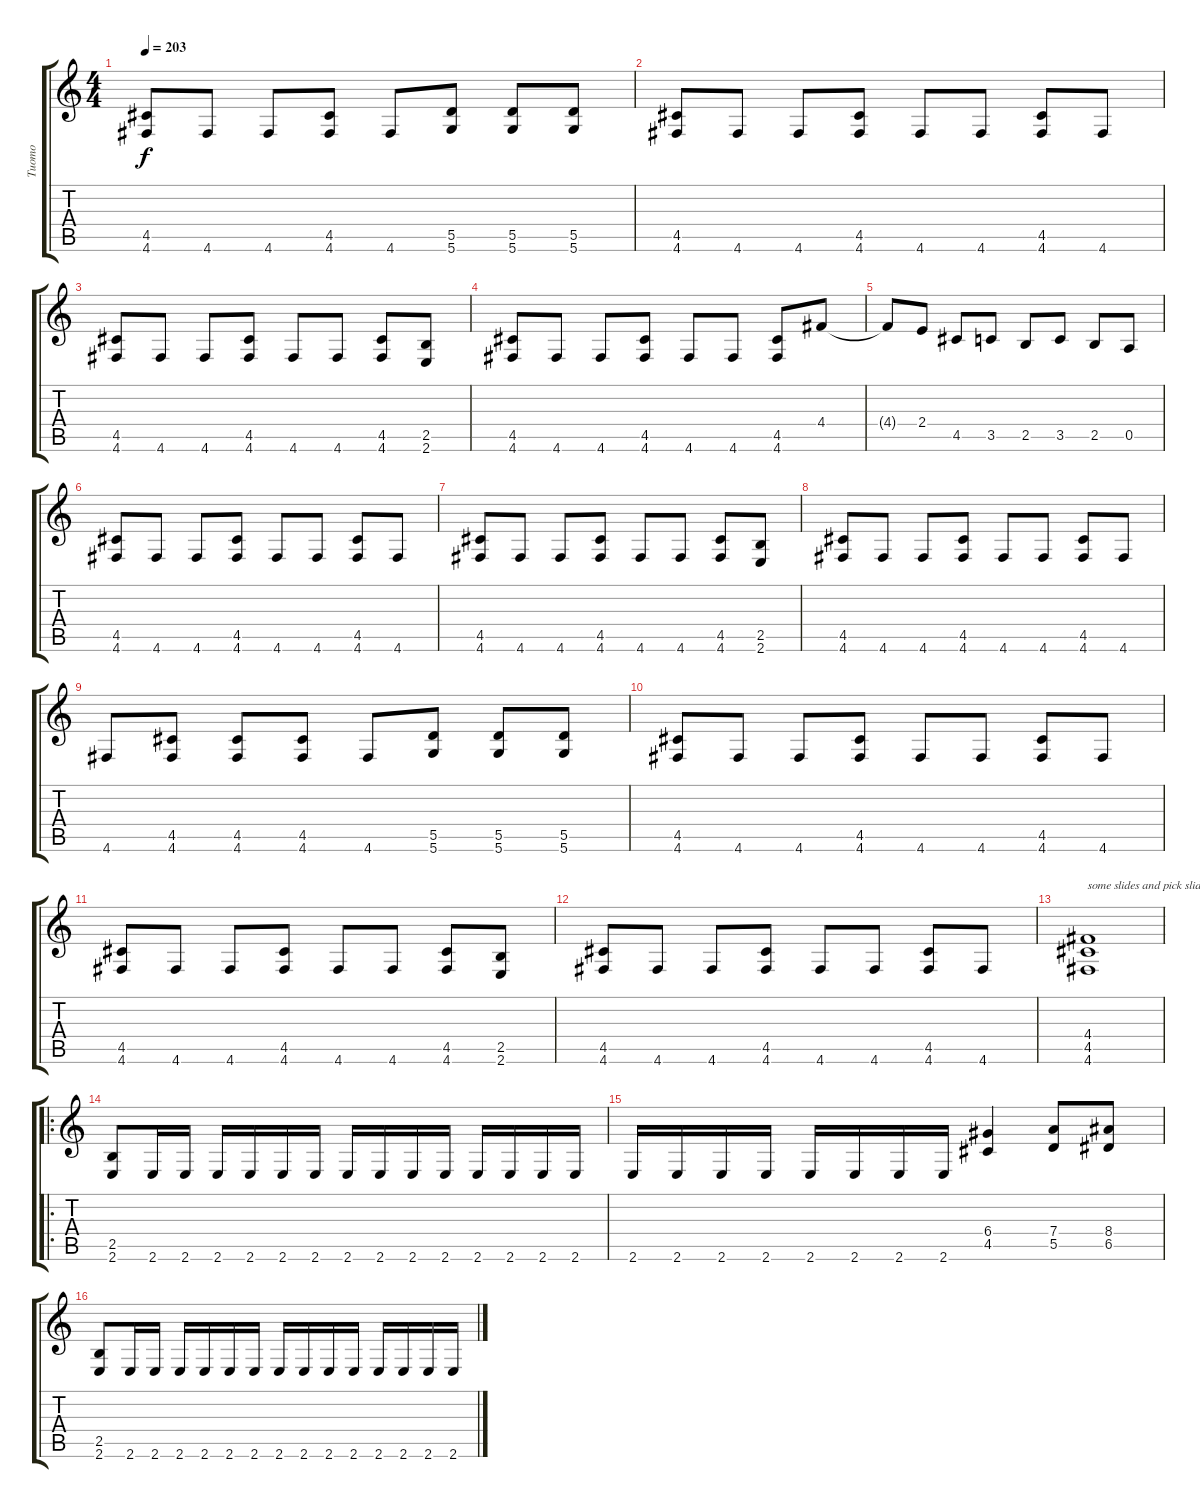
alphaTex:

\track ("Tuomo" "Tuomo") {instrument distortionguitar}
\staff {score tabs}
\tuning (E4 B3 G3 D3 A2 D2) {hide}
\ts (4 4)
\tempo 203
\clef g2
\ks c
(4.5 4.6).8{dy f} 4.6.8 4.6.8 (4.5 4.6).8 4.6.8 (5.5 5.6).8 (5.5 5.6).8 (5.5 5.6).8 |
(4.5 4.6).8 4.6.8 4.6.8 (4.5 4.6).8 4.6.8 4.6.8 (4.5 4.6).8 4.6.8 |
(4.5 4.6).8 4.6.8 4.6.8 (4.5 4.6).8 4.6.8 4.6.8 (4.5 4.6).8 (2.5 2.6).8 |
(4.5 4.6).8 4.6.8 4.6.8 (4.5 4.6).8 4.6.8 4.6.8 (4.5 4.6).8 4.4.8 |
4.4{t}.8 2.4.8 4.5.8 3.5.8 2.5.8 3.5.8 2.5.8 0.5.8 |
(4.5 4.6).8 4.6.8 4.6.8 (4.5 4.6).8 4.6.8 4.6.8 (4.5 4.6).8 4.6.8 |
(4.5 4.6).8 4.6.8 4.6.8 (4.5 4.6).8 4.6.8 4.6.8 (4.5 4.6).8 (2.5 2.6).8 |
(4.5 4.6).8 4.6.8 4.6.8 (4.5 4.6).8 4.6.8 4.6.8 (4.5 4.6).8 4.6.8 |
4.6.8 (4.5 4.6).8 (4.5 4.6).8 (4.5 4.6).8 4.6.8 (5.5 5.6).8 (5.5 5.6).8 (5.5 5.6).8 |
(4.5 4.6).8 4.6.8 4.6.8 (4.5 4.6).8 4.6.8 4.6.8 (4.5 4.6).8 4.6.8 |
(4.5 4.6).8 4.6.8 4.6.8 (4.5 4.6).8 4.6.8 4.6.8 (4.5 4.6).8 (2.5 2.6).8 |
(4.5 4.6).8 4.6.8 4.6.8 (4.5 4.6).8 4.6.8 4.6.8 (4.5 4.6).8 4.6.8 |
(4.4 4.5 4.6).1{txt "some slides and pick slides here"} |
\ro
(2.5 2.6).8 2.6.16 2.6.16 2.6.16 2.6.16 2.6.16 2.6.16 2.6.16 2.6.16 2.6.16 2.6.16 2.6.16 2.6.16 2.6.16 2.6.16 |
2.6.16 2.6.16 2.6.16 2.6.16 2.6.16 2.6.16 2.6.16 2.6.16 (6.4 4.5).4 (7.4 5.5).8 (8.4 6.5).8 |
(2.5 2.6).8 2.6.16 2.6.16 2.6.16 2.6.16 2.6.16 2.6.16 2.6.16 2.6.16 2.6.16 2.6.16 2.6.16 2.6.16 2.6.16 2.6.16
